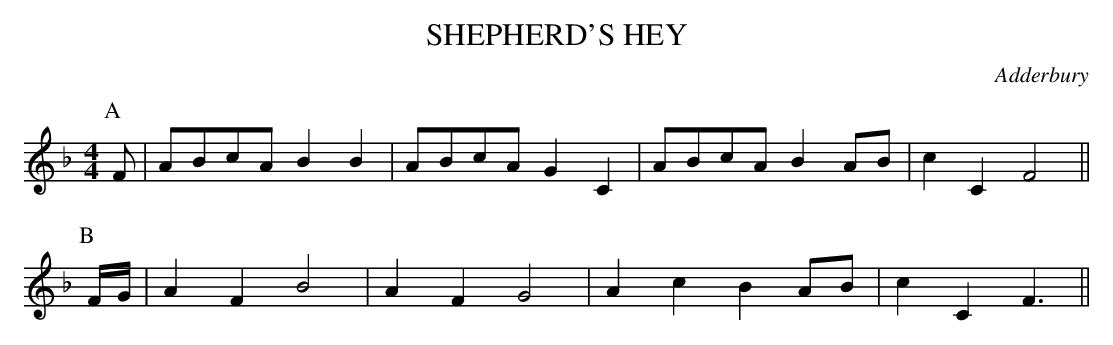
X:1
T: SHEPHERD'S HEY
O: Adderbury
M: 4/4
L: 1/8
K: F
P: A
F | ABcA B2B2 | ABcA G2C2 | ABcA B2AB | c2C2 F4 ||
P: B
F/G/ | A2F2 B4 | A2F2 G4 | A2c2 B2AB | c2C2 F3 ||
